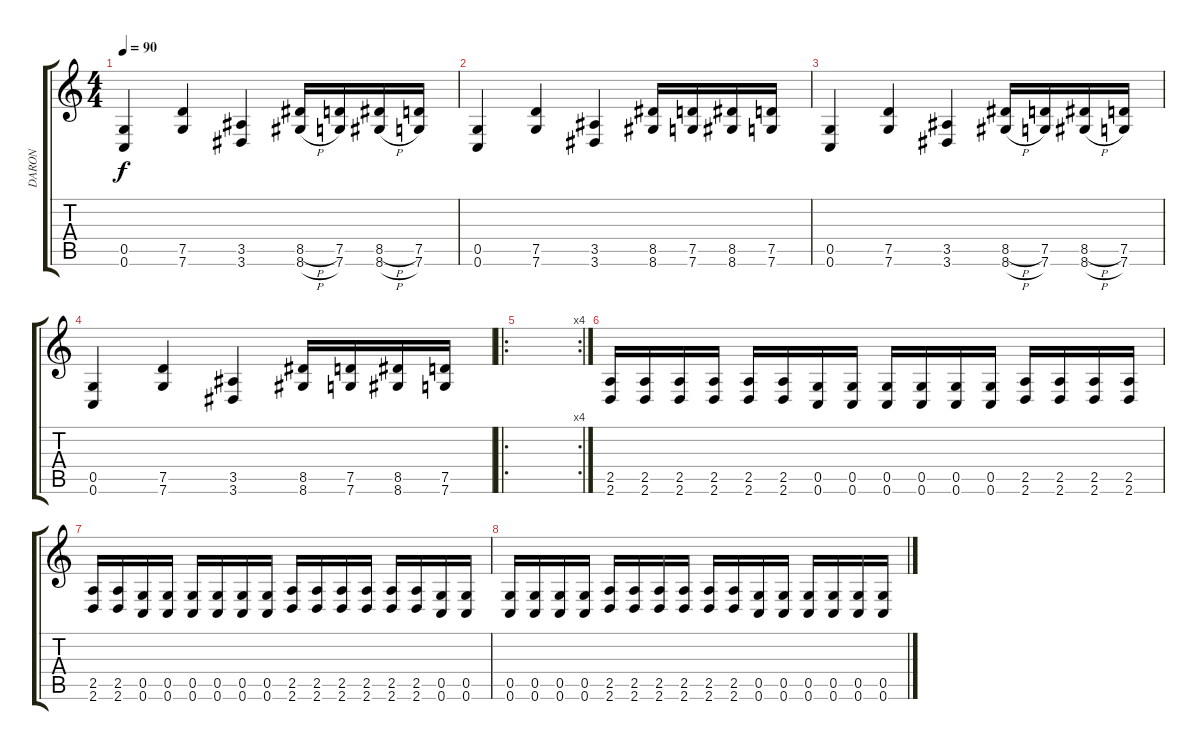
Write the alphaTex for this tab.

\track ("DARON" "DARON") {instrument distortionguitar}
\staff {score tabs}
\tuning (D4 A3 F3 C3 G2 C2) {hide}
\ts (4 4)
\tempo 90
\clef g2
\ks c
(0.5 0.6).4{dy f} (7.5 7.6).4 (3.5 3.6).4 (8.5{h} 8.6{h}).16 (7.5 7.6).16 (8.5{h} 8.6{h}).16 (7.5 7.6).16 |
(0.5 0.6).4 (7.5 7.6).4 (3.5 3.6).4 (8.5 8.6).16 (7.5 7.6).16 (8.5 8.6).16 (7.5 7.6).16 |
(0.5 0.6).4 (7.5 7.6).4 (3.5 3.6).4 (8.5{h} 8.6{h}).16 (7.5 7.6).16 (8.5{h} 8.6{h}).16 (7.5 7.6).16 |
(0.5 0.6).4 (7.5 7.6).4 (3.5 3.6).4 (8.5 8.6).16 (7.5 7.6).16 (8.5 8.6).16 (7.5 7.6).16 |
\ro
\rc 4
|
(2.5 2.6).16 (2.5 2.6).16 (2.5 2.6).16 (2.5 2.6).16 (2.5 2.6).16 (2.5 2.6).16 (0.5 0.6).16 (0.5 0.6).16 (0.5 0.6).16 (0.5 0.6).16 (0.5 0.6).16 (0.5 0.6).16 (2.5 2.6).16 (2.5 2.6).16 (2.5 2.6).16 (2.5 2.6).16 |
(2.5 2.6).16 (2.5 2.6).16 (0.5 0.6).16 (0.5 0.6).16 (0.5 0.6).16 (0.5 0.6).16 (0.5 0.6).16 (0.5 0.6).16 (2.5 2.6).16 (2.5 2.6).16 (2.5 2.6).16 (2.5 2.6).16 (2.5 2.6).16 (2.5 2.6).16 (0.5 0.6).16 (0.5 0.6).16 |
(0.5 0.6).16 (0.5 0.6).16 (0.5 0.6).16 (0.5 0.6).16 (2.5 2.6).16 (2.5 2.6).16 (2.5 2.6).16 (2.5 2.6).16 (2.5 2.6).16 (2.5 2.6).16 (0.5 0.6).16 (0.5 0.6).16 (0.5 0.6).16 (0.5 0.6).16 (0.5 0.6).16 (0.5 0.6).16
